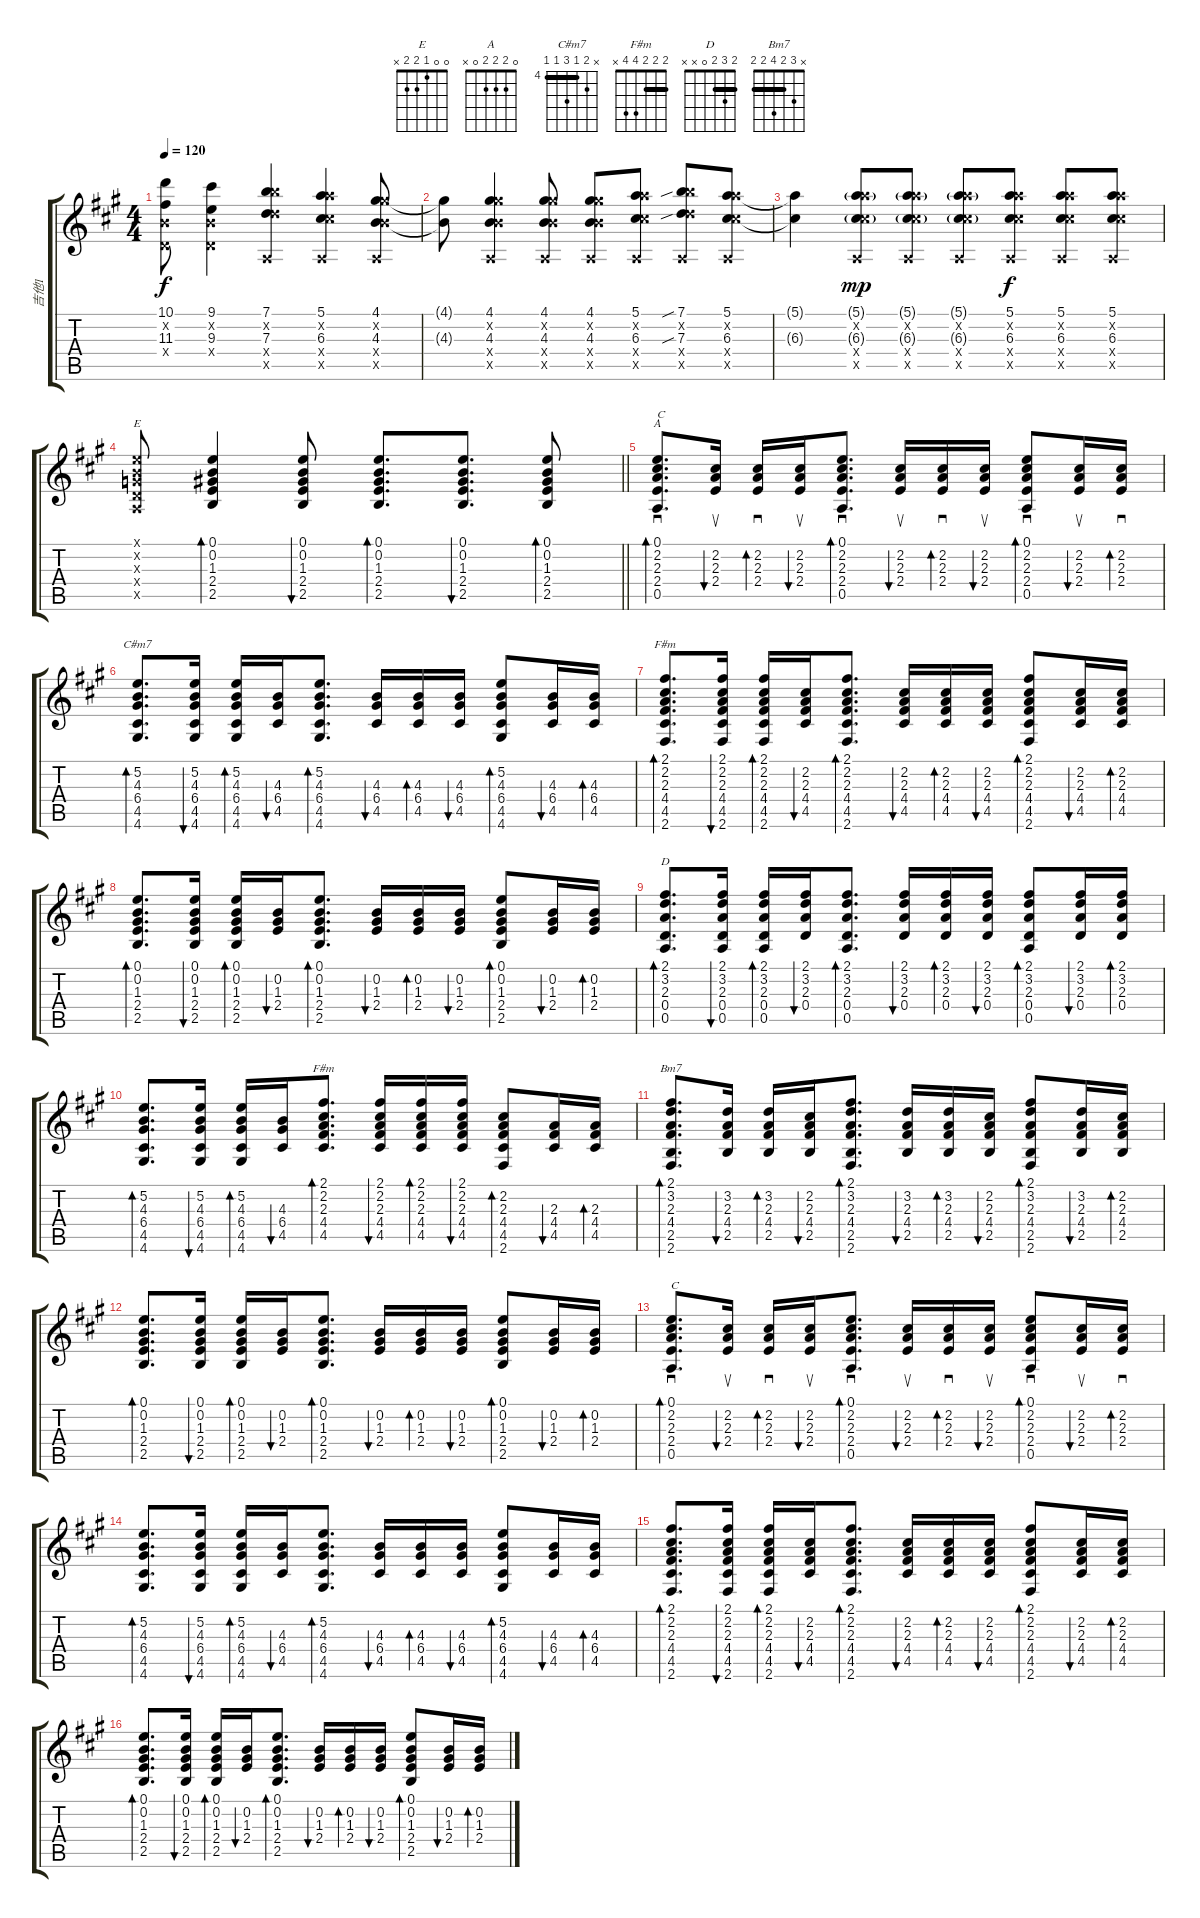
\track ("吉他1" "吉他1") {instrument acousticguitarsteel}
\staff {score tabs}
\tuning (E4 B3 G3 D3 A2 E2) {hide}
\chord ("E" 0 0 1 2 2 x)
\chord ("A" 0 2 2 2 0 x)
\chord ("C#m7" x 5 4 6 4 4) {firstfret 4 barre 4}
\chord ("F#m" x 2 2 4 4 2) {barre 2}
\chord ("D" 2 3 2 0 x x) {barre 2}
\chord ("F#m" 2 2 2 4 4 x) {barre 2}
\chord ("Bm7" x 3 2 4 2 2) {barre 2}
\ts (4 4)
\tempo 120
\clef g2
\ks a
(10.1 0.2{x} 11.3 0.4{x}).8{txt " " dy f} (9.1 0.2{x} 9.3 0.4{x}).4 (7.1 12.2{x} 7.3 12.4{x} 0.5{x}).4 (5.1 10.2{x} 6.3 11.4{x} 0.5{x}).4 (4.1 9.2{x} 4.3 9.4{x} 0.5{x}).8 |
(4.1{t} 4.3{t}).8 (4.1 9.2{x} 4.3 9.4{x} 0.5{x}).4 (4.1 9.2{x} 4.3 9.4{x} 0.5{x}).8 (4.1 9.2{x} 4.3 9.4{x} 0.5{x}).8 (5.1 10.2{x} 6.3 11.4{x} 0.5{x}).8 (7.1{sib} 12.2{x} 7.3{sib} 12.4{x} 0.5{x}).8 (5.1 10.2{x} 6.3 11.4{x} 0.5{x}).8 |
(5.1{t} 6.3{t}).4 (5.1{g} 10.2{x} 6.3{g} 11.4{x} 0.5{x}).8{dy mp} (5.1{g} 10.2{x} 6.3{g} 11.4{x} 0.5{x}).8 (5.1{g} 10.2{x} 6.3{g} 11.4{x} 0.5{x}).8 (5.1 10.2{x} 6.3 11.4{x} 0.5{x}).8{dy f} (5.1 10.2{x} 6.3 11.4{x} 0.5{x}).8 (5.1 10.2{x} 6.3 11.4{x} 0.5{x}).8 |
\barLineRight lightlight
(0.1{x} 0.2{x} 0.3{x} 0.4{x} 0.5{x}).8{ch "E"} (0.1 0.2 1.3 2.4 2.5).4{bd 60} (0.1 0.2 1.3 2.4 2.5).8{bu 60} (0.1 0.2 1.3 2.4 2.5).8{d bd 60} (0.1 0.2 1.3 2.4 2.5).8{d bu 60} (0.1 0.2 1.3 2.4 2.5).8{bd 60} |
(0.1 2.2 2.3 2.4 0.5).8{d sd bd 60 ch "A" txt "C" volume 13} (2.2 2.3 2.4).16{su bu 60} (2.2 2.3 2.4).16{sd bd 60} (2.2 2.3 2.4).16{su bu 60} (0.1 2.2 2.3 2.4 0.5).8{d sd bd 60} (2.2 2.3 2.4).16{su bu 60} (2.2 2.3 2.4).16{sd bd 60} (2.2 2.3 2.4).16{su bu 60} (0.1 2.2 2.3 2.4 0.5).8{sd bd 60} (2.2 2.3 2.4).16{su bu 60} (2.2 2.3 2.4).16{sd bd 60} |
(5.2 4.3 6.4 4.5 4.6).8{d bd 60 ch "C#m7"} (5.2 4.3 6.4 4.5 4.6).16{bu 60} (5.2 4.3 6.4 4.5 4.6).16{bd 60} (4.3 6.4 4.5).16{bu 60} (5.2 4.3 6.4 4.5 4.6).8{d bd 60} (4.3 6.4 4.5).16{bu 60} (4.3 6.4 4.5).16{bd 60} (4.3 6.4 4.5).16{bu 60} (5.2 4.3 6.4 4.5 4.6).8{bd 60} (4.3 6.4 4.5).16{bu 60} (4.3 6.4 4.5).16{bd 60} |
(2.1 2.2 2.3 4.4 4.5 2.6).8{d bd 60 ch "F#m"} (2.1 2.2 2.3 4.4 4.5 2.6).16{bu 60} (2.1 2.2 2.3 4.4 4.5 2.6).16{bd 60} (2.2 2.3 4.4 4.5).16{bu 60} (2.1 2.2 2.3 4.4 4.5 2.6).8{d bd 60} (2.2 2.3 4.4 4.5).16{bu 60} (2.2 2.3 4.4 4.5).16{bd 60} (2.2 2.3 4.4 4.5).16{bu 60} (2.1 2.2 2.3 4.4 4.5 2.6).8{bd 60} (2.2 2.3 4.4 4.5).16{bu 60} (2.2 2.3 4.4 4.5).16{bd 60} |
(0.1 0.2 1.3 2.4 2.5).8{d bd 60} (0.1 0.2 1.3 2.4 2.5).16{bu 60} (0.1 0.2 1.3 2.4 2.5).16{bd 60} (0.2 1.3 2.4).16{bu 60} (0.1 0.2 1.3 2.4 2.5).8{d bd 60} (0.2 1.3 2.4).16{bu 60} (0.2 1.3 2.4).16{bd 60} (0.2 1.3 2.4).16{bu 60} (0.1 0.2 1.3 2.4 2.5).8{bd 60} (0.2 1.3 2.4).16{bu 60} (0.2 1.3 2.4).16{bd 60} |
(2.1 3.2 2.3 0.4 0.5).8{d bd 60 ch "D"} (2.1 3.2 2.3 0.4 0.5).16{bu 60} (2.1 3.2 2.3 0.4 0.5).16{bd 60} (2.1 3.2 2.3 0.4).16{bu 60} (2.1 3.2 2.3 0.4 0.5).8{d bd 60} (2.1 3.2 2.3 0.4).16{bu 60} (2.1 3.2 2.3 0.4).16{bd 60} (2.1 3.2 2.3 0.4).16{bu 60} (2.1 3.2 2.3 0.4 0.5).8{bd 60} (2.1 3.2 2.3 0.4).16{bu 60} (2.1 3.2 2.3 0.4).16{bd 60} |
(5.2 4.3 6.4 4.5 4.6).8{d bd 60} (5.2 4.3 6.4 4.5 4.6).16{bu 60} (5.2 4.3 6.4 4.5 4.6).16{bd 60} (4.3 6.4 4.5).16{bu 60} (2.1 2.2 2.3 4.4 4.5).8{d bd 60 ch "F#m"} (2.1 2.2 2.3 4.4 4.5).16{bu 60} (2.1 2.2 2.3 4.4 4.5).16{bd 60} (2.1 2.2 2.3 4.4 4.5).16{bu 60} (2.2 2.3 4.4 4.5 2.6).8{bd 60} (2.3 4.4 4.5).16{bu 60} (2.3 4.4 4.5).16{bd 60} |
(2.1 3.2 2.3 4.4 2.5 2.6).8{d bd 60 ch "Bm7"} (3.2 2.3 4.4 2.5).16{bu 60} (3.2 2.3 4.4 2.5).16{bd 60} (2.2 2.3 4.4 2.5).16{bu 60} (2.1 3.2 2.3 4.4 2.5 2.6).8{d bd 60} (3.2 2.3 4.4 2.5).16{bu 60} (3.2 2.3 4.4 2.5).16{bd 60} (2.2 2.3 4.4 2.5).16{bu 60} (2.1 3.2 2.3 4.4 2.5 2.6).8{bd 60} (3.2 2.3 4.4 2.5).16{bu 60} (2.2 2.3 4.4 2.5).16{bd 60} |
(0.1 0.2 1.3 2.4 2.5).8{d bd 60} (0.1 0.2 1.3 2.4 2.5).16{bu 60} (0.1 0.2 1.3 2.4 2.5).16{bd 60} (0.2 1.3 2.4).16{bu 60} (0.1 0.2 1.3 2.4 2.5).8{d bd 60} (0.2 1.3 2.4).16{bu 60} (0.2 1.3 2.4).16{bd 60} (0.2 1.3 2.4).16{bu 60} (0.1 0.2 1.3 2.4 2.5).8{bd 60} (0.2 1.3 2.4).16{bu 60} (0.2 1.3 2.4).16{bd 60} |
(0.1 2.2 2.3 2.4 0.5).8{d sd bd 60 txt "C" volume 13} (2.2 2.3 2.4).16{su bu 60} (2.2 2.3 2.4).16{sd bd 60} (2.2 2.3 2.4).16{su bu 60} (0.1 2.2 2.3 2.4 0.5).8{d sd bd 60} (2.2 2.3 2.4).16{su bu 60} (2.2 2.3 2.4).16{sd bd 60} (2.2 2.3 2.4).16{su bu 60} (0.1 2.2 2.3 2.4 0.5).8{sd bd 60} (2.2 2.3 2.4).16{su bu 60} (2.2 2.3 2.4).16{sd bd 60} |
(5.2 4.3 6.4 4.5 4.6).8{d bd 60} (5.2 4.3 6.4 4.5 4.6).16{bu 60} (5.2 4.3 6.4 4.5 4.6).16{bd 60} (4.3 6.4 4.5).16{bu 60} (5.2 4.3 6.4 4.5 4.6).8{d bd 60} (4.3 6.4 4.5).16{bu 60} (4.3 6.4 4.5).16{bd 60} (4.3 6.4 4.5).16{bu 60} (5.2 4.3 6.4 4.5 4.6).8{bd 60} (4.3 6.4 4.5).16{bu 60} (4.3 6.4 4.5).16{bd 60} |
(2.1 2.2 2.3 4.4 4.5 2.6).8{d bd 60} (2.1 2.2 2.3 4.4 4.5 2.6).16{bu 60} (2.1 2.2 2.3 4.4 4.5 2.6).16{bd 60} (2.2 2.3 4.4 4.5).16{bu 60} (2.1 2.2 2.3 4.4 4.5 2.6).8{d bd 60} (2.2 2.3 4.4 4.5).16{bu 60} (2.2 2.3 4.4 4.5).16{bd 60} (2.2 2.3 4.4 4.5).16{bu 60} (2.1 2.2 2.3 4.4 4.5 2.6).8{bd 60} (2.2 2.3 4.4 4.5).16{bu 60} (2.2 2.3 4.4 4.5).16{bd 60} |
(0.1 0.2 1.3 2.4 2.5).8{d bd 60} (0.1 0.2 1.3 2.4 2.5).16{bu 60} (0.1 0.2 1.3 2.4 2.5).16{bd 60} (0.2 1.3 2.4).16{bu 60} (0.1 0.2 1.3 2.4 2.5).8{d bd 60} (0.2 1.3 2.4).16{bu 60} (0.2 1.3 2.4).16{bd 60} (0.2 1.3 2.4).16{bu 60} (0.1 0.2 1.3 2.4 2.5).8{bd 60} (0.2 1.3 2.4).16{bu 60} (0.2 1.3 2.4).16{bd 60}
